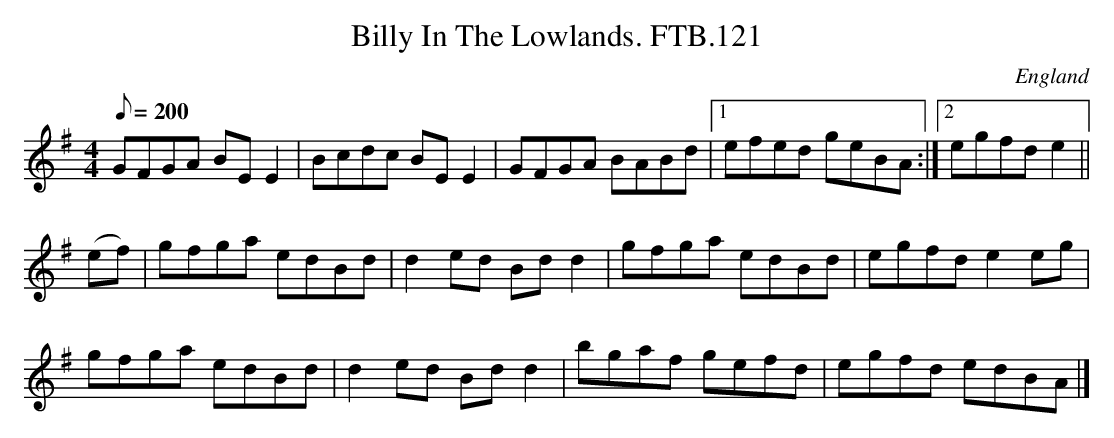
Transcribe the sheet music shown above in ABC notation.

X:1
T:Billy In The Lowlands. FTB.121
M:4/4
Q:200
O:England
K:G major
GFGA BEE2|Bcdc BEE2|GFGA BABd|1efed geBA:|2egfde2||
(ef)|gfga edBd|d2ed Bdd2|gfga edBd|egfde2eg|
gfga edBd|d2ed Bdd2|bgaf gefd|egfd edBA|]
